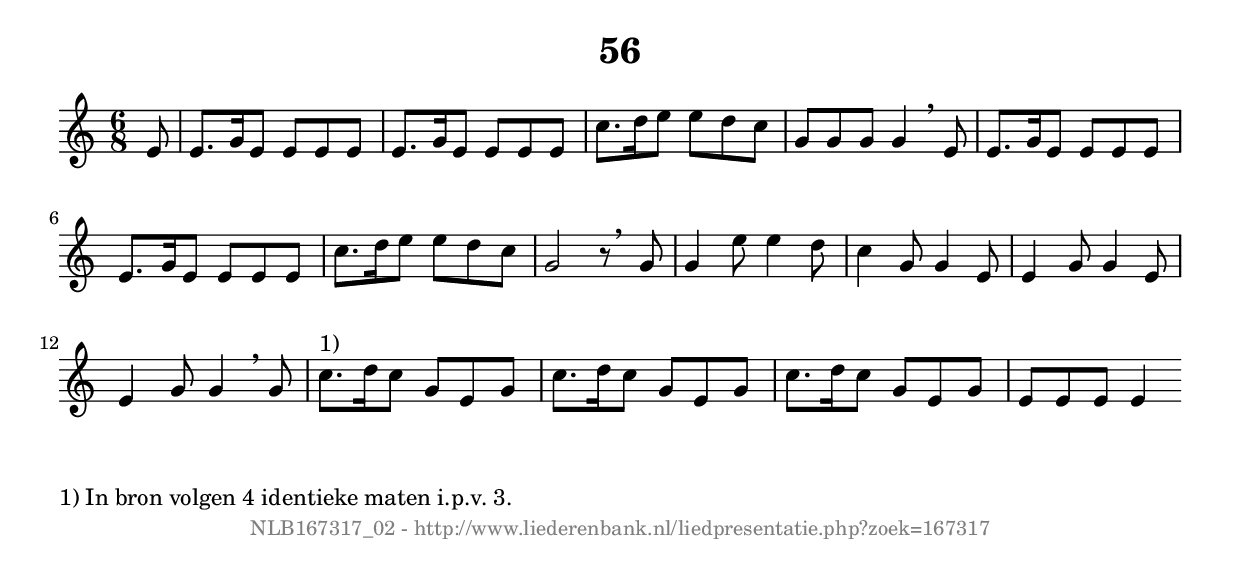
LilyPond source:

%
% produced by wce2krn 1.64 (7 June 2014)
%
\version"2.16"
#(append! paper-alist '(("long" . (cons (* 210 mm) (* 2000 mm)))))
#(set-default-paper-size "long")
sb = {\breathe}
mBreak = {\breathe }
bBreak = {\breathe }
x = {\once\override NoteHead #'style = #'cross }
gl=\glissando
itime={\override Staff.TimeSignature #'stencil = ##f }
ficta = {\once\set suggestAccidentals = ##t}
fine = {\once\override Score.RehearsalMark #'self-alignment-X = #1 \mark \markup {\italic{Fine}}}
dc = {\once\override Score.RehearsalMark #'self-alignment-X = #1 \mark \markup {\italic{D.C.}}}
dcf = {\once\override Score.RehearsalMark #'self-alignment-X = #1 \mark \markup {\italic{D.C. al Fine}}}
dcc = {\once\override Score.RehearsalMark #'self-alignment-X = #1 \mark \markup {\italic{D.C. al Coda}}}
ds = {\once\override Score.RehearsalMark #'self-alignment-X = #1 \mark \markup {\italic{D.S.}}}
dsf = {\once\override Score.RehearsalMark #'self-alignment-X = #1 \mark \markup {\italic{D.S. al Fine}}}
dsc = {\once\override Score.RehearsalMark #'self-alignment-X = #1 \mark \markup {\italic{D.S. al Coda}}}
pv = {\set Score.repeatCommands = #'((volta "1"))}
sv = {\set Score.repeatCommands = #'((volta "2"))}
tv = {\set Score.repeatCommands = #'((volta "3"))}
qv = {\set Score.repeatCommands = #'((volta "4"))}
xv = {\set Score.repeatCommands = #'((volta #f))}
\header{ tagline = ""
title = "56"
}
\score {{
\key c \major
\relative g'
{
\set melismaBusyProperties = #'()
\partial 32*4
\time 6/8
\tempo 4=120
\override Score.MetronomeMark #'transparent = ##t
\override Score.RehearsalMark #'break-visibility = #(vector #t #t #f)
e8 e8. g16 e8 e e e e8. g16 e8 e e e c'8. d16 e8 e d c g g g g4 \mBreak
e8 e8. g16 e8 e e e e8. g16 e8 e e e c'8. d16 e8 e d c g2 r8 \bar":|:" \bBreak
g8 g4 e'8 e4 d8 c4 g8 g4 e8 e4 g8 g4 e8 e4 g8 g4 \mBreak
g8 c8.^"1)" d16 c8 g e g c8. d16 c8 g e g c8. d16 c8 g e g e e e e4 \bar":|"
 }}
 \midi { }
 \layout {
            indent = 0.0\cm
}
}
\markup { \wordwrap-string #" 
1) In bron volgen 4 identieke maten i.p.v. 3.
"}
\markup { \vspace #0 } \markup { \with-color #grey \fill-line { \center-column { \smaller "NLB167317_02 - http://www.liederenbank.nl/liedpresentatie.php?zoek=167317" } } }
